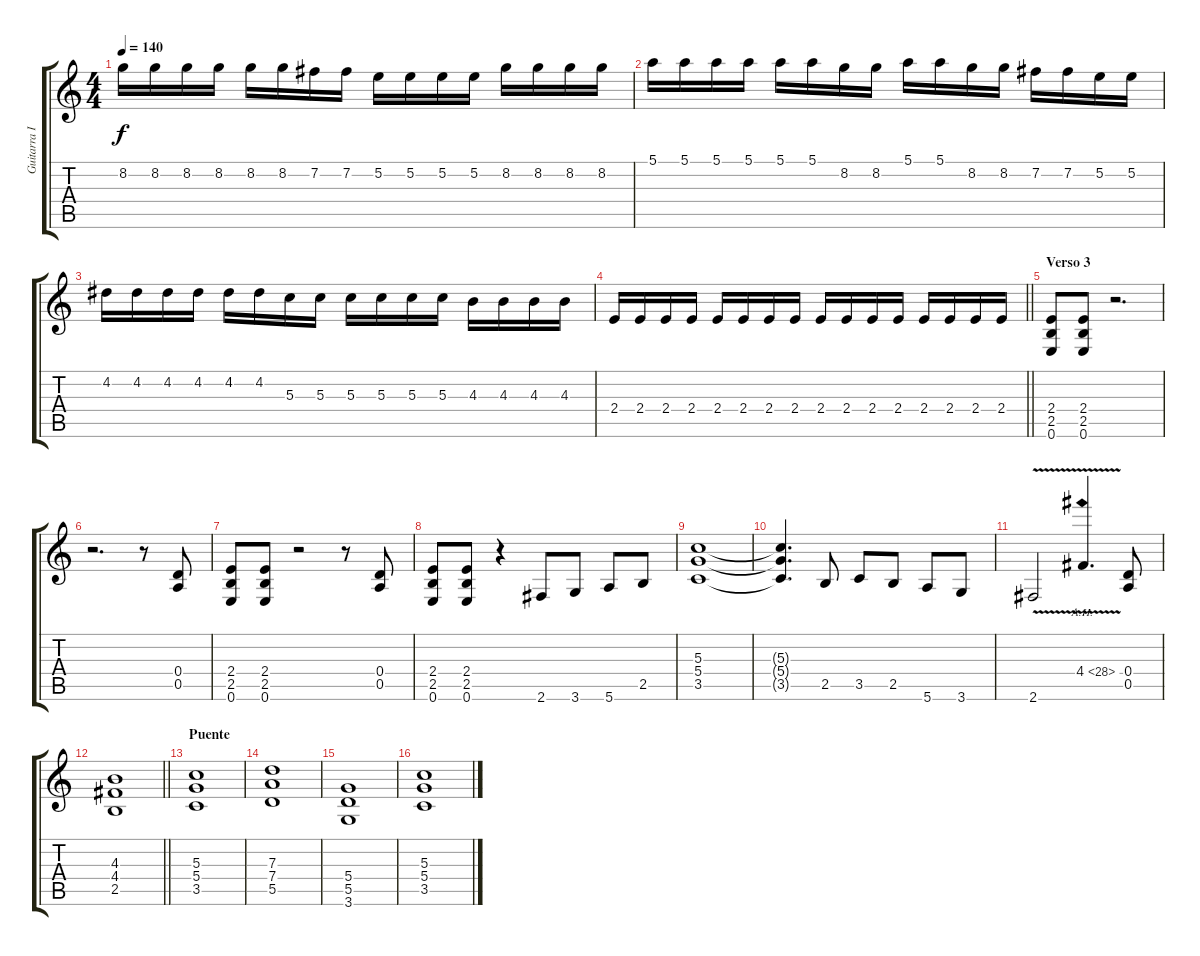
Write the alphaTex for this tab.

\track ("Guitarra Izq" "Guitarra I") {instrument distortionguitar}
\staff {score tabs}
\tuning (E4 B3 G3 D3 A2 E2) {hide}
\ts (4 4)
\tempo 140
\clef g2
\ks c
8.2.16{dy f} 8.2.16 8.2.16 8.2.16 8.2.16 8.2.16 7.2.16 7.2.16 5.2.16 5.2.16 5.2.16 5.2.16 8.2.16 8.2.16 8.2.16 8.2.16 |
5.1.16 5.1.16 5.1.16 5.1.16 5.1.16 5.1.16 8.2.16 8.2.16 5.1.16 5.1.16 8.2.16 8.2.16 7.2.16 7.2.16 5.2.16 5.2.16 |
4.2.16 4.2.16 4.2.16 4.2.16 4.2.16 4.2.16 5.3.16 5.3.16 5.3.16 5.3.16 5.3.16 5.3.16 4.3.16 4.3.16 4.3.16 4.3.16 |
\barLineRight lightlight
2.4.16 2.4.16 2.4.16 2.4.16 2.4.16 2.4.16 2.4.16 2.4.16 2.4.16 2.4.16 2.4.16 2.4.16 2.4.16 2.4.16 2.4.16 2.4.16 |
\section ("" "Verso 3")
(2.4 2.5 0.6).8 (2.4 2.5 0.6).8 r.2{d} |
r.2{d} r.8 (0.4 0.5).8 |
(2.4 2.5 0.6).8 (2.4 2.5 0.6).8 r.2 r.8 (0.4 0.5).8 |
(2.4 2.5 0.6).8 (2.4 2.5 0.6).8 r.4 2.6.8 3.6.8 5.6.8 2.5.8 |
(5.3 5.4 3.5).1 |
(5.3{t} 5.4{t} 3.5{t}).4{d} 2.5.8 3.5.8 2.5.8 5.6.8 3.6.8 |
2.6{v}.2 4.4{ah 24 v}.4{d} (0.4 0.5).8 |
\barLineRight lightlight
(4.3 4.4 2.5).1 |
\section ("" "Puente")
(5.3 5.4 3.5).1 |
(7.3 7.4 5.5).1 |
(5.4 5.5 3.6).1 |
(5.3 5.4 3.5).1
